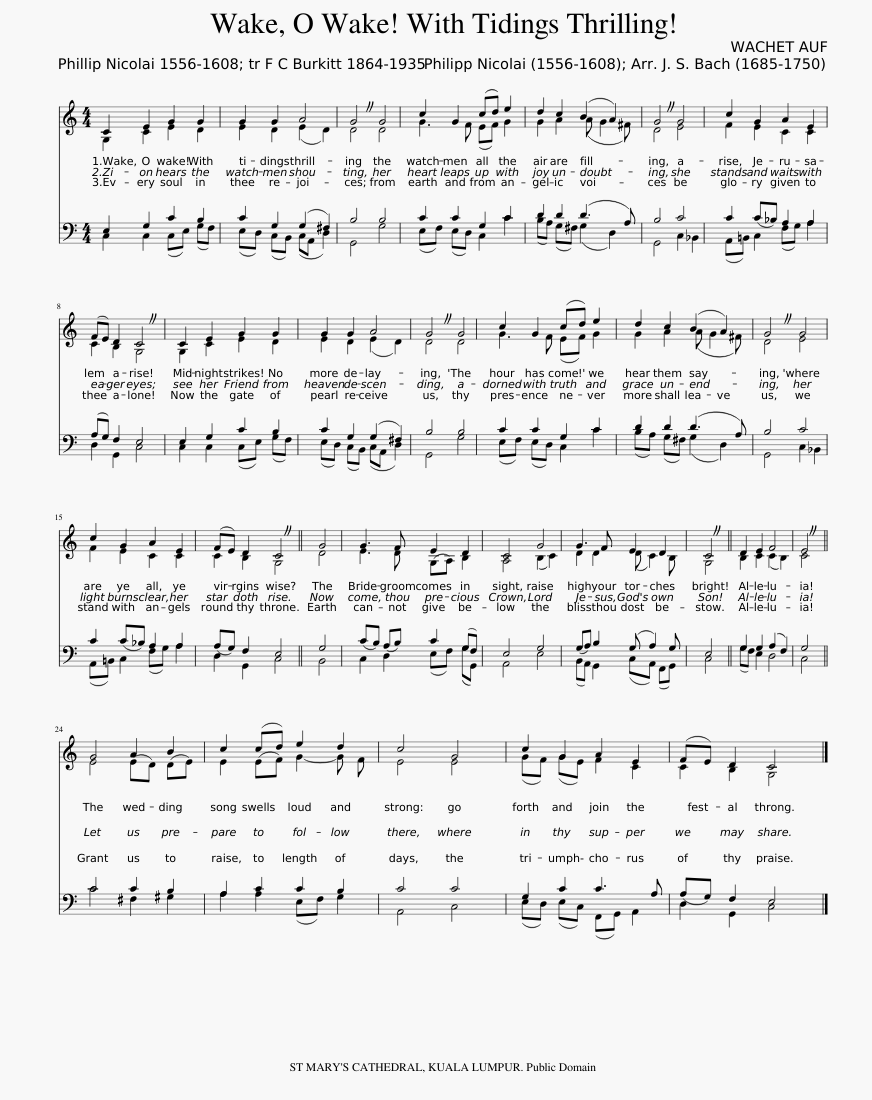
X:1
%%score ( 1 2 ) ( 3 4 )
L:1/8
M:4/4
I:linebreak $
K:C
V:1 treble
V:2 treble
V:3 bass
V:4 bass
V:1
 C2 E2 G2 G2 | G2 G2 A4 | G4 G4 | c2 G2 (cd) e2 | d2 c2 (B2 A2) | %5
 G4 G4 | c2 G2 A2 E2 |$ (FE) D2 C4 | C2 E2 G2 G2 | G2 G2 A4 | %10
 G4 G4 | c2 G2 (cd) e2 | d2 c2 (B2 A2) | G4 G4 |$ c2 G2 A2 E2 | %15
 (FE) D2 C4 || G4 | G3 F E2 D2 | C4 G4 | G3 F E2 D2 | %20
 C4 || D2 E2 F4 | E4 ||$ G4 A2 B2 | c2 (cd) e2 d2 | %25
 c4 G4 | c2 G2 A2 E2 | (FE) D2 C4 |] %28
V:2
 G,2 C2 E2 D2 | E2 D2 (E2 D2) | D4 D4 | G3 F (EF) G2 | G2 A2 (A G2 ^F) | %5
 D4 E4 | F2 E2 C2 C2 |$ C2 B,2 G,4 | G,2 C2 E2 D2 | E2 D2 (E2 D2) | %10
 D4 D4 | G3 F (EF) G2 | G2 A2 (A G2 ^F) | D4 E4 |$ F2 E2 C2 C2 | %15
 C2 B,2 G,4 || D4 | E3 D (G,A,) B,2 | A,4 (B,2 C2) | D2 D2 (D C2) B, | %20
 G,4 || B,2 C2 (C2 B,2) | C4 ||$ E4 (ED) (DE) | E2 (EF) G2- G F | %25
 E4 E4 | (GF) (GE) F2 C2 | C2 B,2 G,4 |] %28
V:3
 E,2 G,2 C2 B,2 | C2 G,2 (G,2 ^F,2) | B,4 B,4 | C2 C2 G,2 C2 | D2 D2 (D3 A,) | %5
 B,4 C4 | C2 (C_B,) A,2 A,2 |$ (A,G,) F,2 E,4 | E,2 G,2 C2 B,2 | C2 G,2 (G,2 ^F,2) | %10
 B,4 B,4 | C2 C2 G,2 C2 | D2 D2 (D3 A,) | B,4 C4 |$ C2 (C_B,) A,2 A,2 | %15
 (A,G,) F,2 E,4 || G,4 | (CB,) (A,B,) C2 (G,F,) | E,4 G,4 | (G,A,) B,2 (G, A,2) G, | %20
 E,4 || G,2 G,2 (A,2 F,2) | G,4 ||$ C4 C2 B,2 | A,2 C2 C2 B,2 | %25
 C4 C4 | G,2 C2 C3 A, | (A,G,) F,2 E,4 |] %28
V:4
 C,2 C,2 (C,E,) (G,F,) | (E,D,) (C,B,,) (C,A,, D,2) | G,,4 G,4 | (E,F,) (E,D,) C,2 C2 | (B,A,) (G,^F,) (G,2 D,2) | %5
 G,,4 C,2 _B,,2 | (A,,=B,,) C,2 (F,G,) A,2 |$ D,2 G,,2 C,4 | C,2 C,2 (C,E,) (G,F,) | (E,D,) (C,B,,) (C,A,, D,2) | %10
 G,,4 G,4 | (E,F,) (E,D,) C,2 C2 | (B,A,) (G,^F,) (G,2 D,2) | G,,4 C,2 _B,,2 |$ (A,,=B,,) C,2 (F,G,) A,2 | %15
 D,2 G,,2 C,4 || B,,4 | C,2 D,2 (E,F,) (G,G,,) | A,,4 E,4 | (B,,A,,) G,,2 (C,A,,) (F,,G,,) | %20
 C,4 || (G,F,) E,2 D,4 | C,4 ||$ C4 ^F,2 ^G,2 | A,2 A,2 (E,F,) G,2 | %25
 A,,4 C,4 | (E,D,) (E,C,) (F,,G,,) A,,2 | D,2 G,,2 C,4 |] %28
